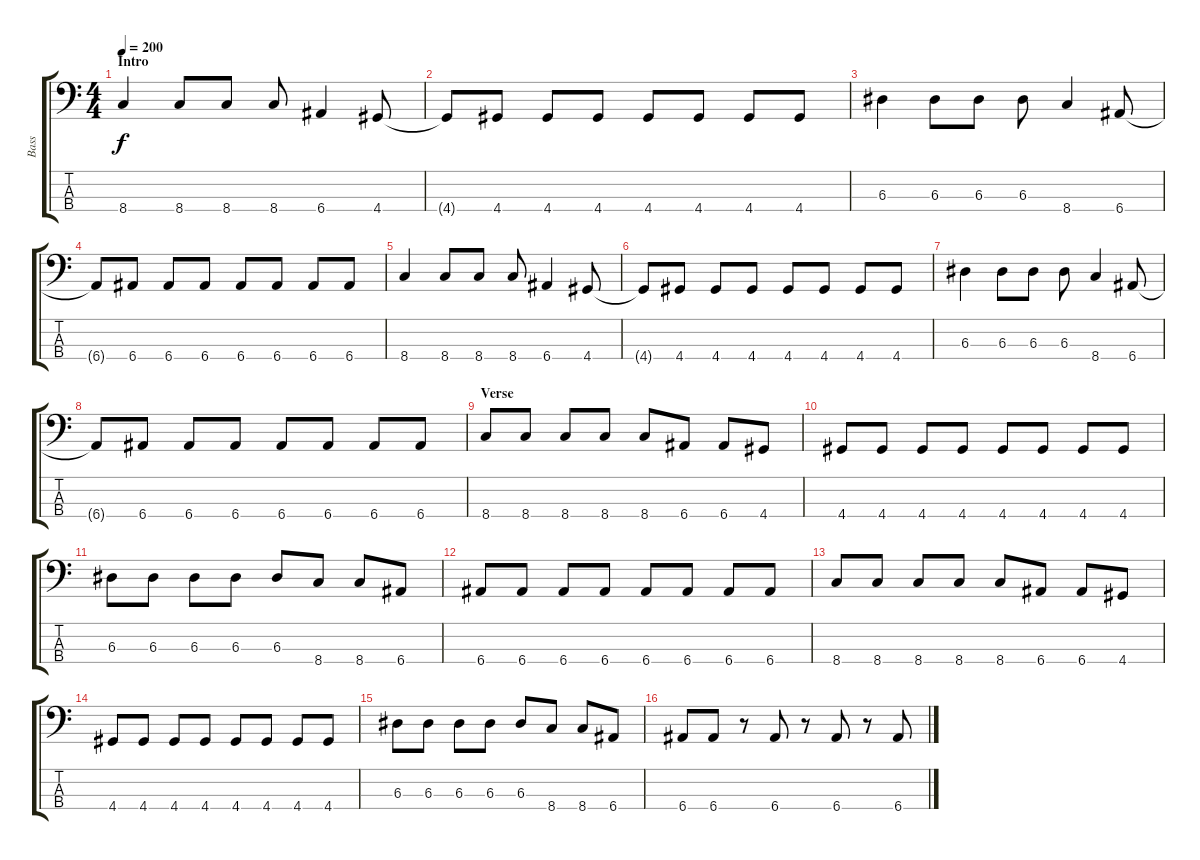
\track ("Bass" "Bass") {instrument electricbasspick}
\staff {score tabs}
\tuning (G2 D2 A1 E1) {hide}
\ts (4 4)
\section ("" "Intro")
\tempo 200
\clef f4
\ks c
8.4.4{dy f instrument electricbasspick} 8.4.8 8.4.8 8.4.8 6.4.4 4.4.8 |
4.4{t}.8 4.4.8 4.4.8 4.4.8 4.4.8 4.4.8 4.4.8 4.4.8 |
6.3.4 6.3.8 6.3.8 6.3.8 8.4.4 6.4.8 |
6.4{t}.8 6.4.8 6.4.8 6.4.8 6.4.8 6.4.8 6.4.8 6.4.8 |
8.4.4 8.4.8 8.4.8 8.4.8 6.4.4 4.4.8 |
4.4{t}.8 4.4.8 4.4.8 4.4.8 4.4.8 4.4.8 4.4.8 4.4.8 |
6.3.4 6.3.8 6.3.8 6.3.8 8.4.4 6.4.8 |
6.4{t}.8 6.4.8 6.4.8 6.4.8 6.4.8 6.4.8 6.4.8 6.4.8 |
\section ("" "Verse")
8.4.8 8.4.8 8.4.8 8.4.8 8.4.8 6.4.8 6.4.8 4.4.8 |
4.4.8 4.4.8 4.4.8 4.4.8 4.4.8 4.4.8 4.4.8 4.4.8 |
6.3.8 6.3.8 6.3.8 6.3.8 6.3.8 8.4.8 8.4.8 6.4.8 |
6.4.8 6.4.8 6.4.8 6.4.8 6.4.8 6.4.8 6.4.8 6.4.8 |
8.4.8 8.4.8 8.4.8 8.4.8 8.4.8 6.4.8 6.4.8 4.4.8 |
4.4.8 4.4.8 4.4.8 4.4.8 4.4.8 4.4.8 4.4.8 4.4.8 |
6.3.8 6.3.8 6.3.8 6.3.8 6.3.8 8.4.8 8.4.8 6.4.8 |
6.4.8 6.4.8 r.8 6.4.8 r.8 6.4.8 r.8 6.4.8
